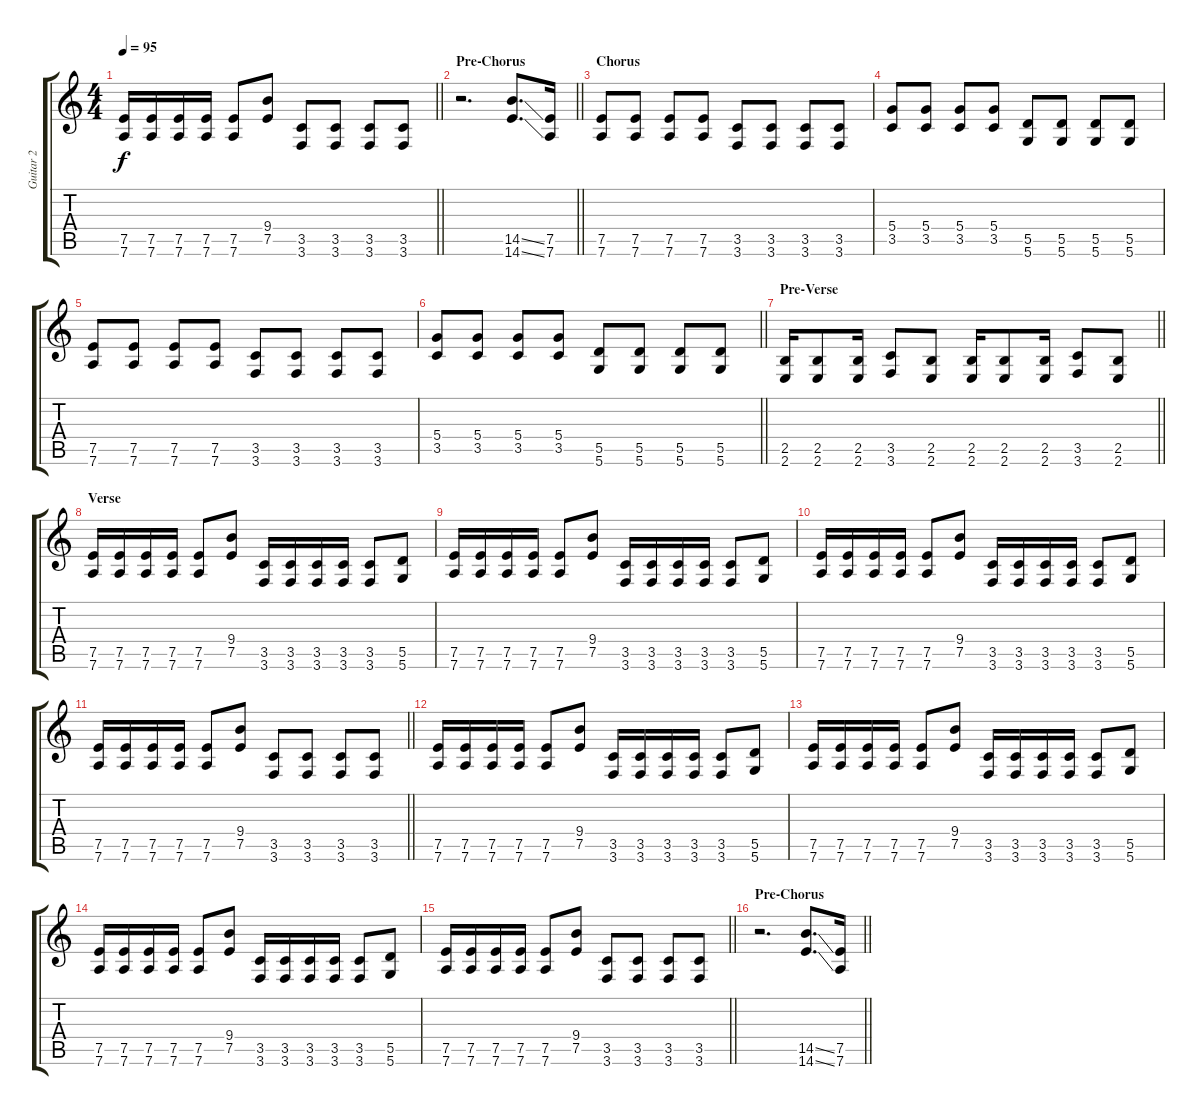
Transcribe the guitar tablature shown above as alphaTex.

\track ("Guitar 2" "Guitar 2") {instrument distortionguitar}
\staff {score tabs}
\tuning (E4 B3 G3 D3 A2 D2) {hide}
\ts (4 4)
\tempo 95
\clef g2
\barLineRight lightlight
\ks c
(7.5 7.6).16{dy f} (7.5 7.6).16 (7.5 7.6).16 (7.5 7.6).16 (7.5 7.6).8 (9.4 7.5).8 (3.5 3.6).8 (3.5 3.6).8 (3.5 3.6).8 (3.5 3.6).8 |
\section ("" "Pre-Chorus")
\barLineRight lightlight
r.2{d} (14.5{ss} 14.6{ss}).8{d} (7.5 7.6).16 |
\section ("" "Chorus")
(7.5 7.6).8 (7.5 7.6).8 (7.5 7.6).8 (7.5 7.6).8 (3.5 3.6).8 (3.5 3.6).8 (3.5 3.6).8 (3.5 3.6).8 |
(5.4 3.5).8 (5.4 3.5).8 (5.4 3.5).8 (5.4 3.5).8 (5.5 5.6).8 (5.5 5.6).8 (5.5 5.6).8 (5.5 5.6).8 |
(7.5 7.6).8 (7.5 7.6).8 (7.5 7.6).8 (7.5 7.6).8 (3.5 3.6).8 (3.5 3.6).8 (3.5 3.6).8 (3.5 3.6).8 |
\barLineRight lightlight
(5.4 3.5).8 (5.4 3.5).8 (5.4 3.5).8 (5.4 3.5).8 (5.5 5.6).8 (5.5 5.6).8 (5.5 5.6).8 (5.5 5.6).8 |
\section ("" "Pre-Verse")
\barLineRight lightlight
(2.5 2.6).16 (2.5 2.6).8 (2.5 2.6).16 (3.5 3.6).8 (2.5 2.6).8 (2.5 2.6).16 (2.5 2.6).8 (2.5 2.6).16 (3.5 3.6).8 (2.5 2.6).8 |
\section ("" "Verse")
(7.5 7.6).16 (7.5 7.6).16 (7.5 7.6).16 (7.5 7.6).16 (7.5 7.6).8 (9.4 7.5).8 (3.5 3.6).16 (3.5 3.6).16 (3.5 3.6).16 (3.5 3.6).16 (3.5 3.6).8 (5.5 5.6).8 |
(7.5 7.6).16 (7.5 7.6).16 (7.5 7.6).16 (7.5 7.6).16 (7.5 7.6).8 (9.4 7.5).8 (3.5 3.6).16 (3.5 3.6).16 (3.5 3.6).16 (3.5 3.6).16 (3.5 3.6).8 (5.5 5.6).8 |
(7.5 7.6).16 (7.5 7.6).16 (7.5 7.6).16 (7.5 7.6).16 (7.5 7.6).8 (9.4 7.5).8 (3.5 3.6).16 (3.5 3.6).16 (3.5 3.6).16 (3.5 3.6).16 (3.5 3.6).8 (5.5 5.6).8 |
\barLineRight lightlight
(7.5 7.6).16 (7.5 7.6).16 (7.5 7.6).16 (7.5 7.6).16 (7.5 7.6).8 (9.4 7.5).8 (3.5 3.6).8 (3.5 3.6).8 (3.5 3.6).8 (3.5 3.6).8 |
(7.5 7.6).16 (7.5 7.6).16 (7.5 7.6).16 (7.5 7.6).16 (7.5 7.6).8 (9.4 7.5).8 (3.5 3.6).16 (3.5 3.6).16 (3.5 3.6).16 (3.5 3.6).16 (3.5 3.6).8 (5.5 5.6).8 |
(7.5 7.6).16 (7.5 7.6).16 (7.5 7.6).16 (7.5 7.6).16 (7.5 7.6).8 (9.4 7.5).8 (3.5 3.6).16 (3.5 3.6).16 (3.5 3.6).16 (3.5 3.6).16 (3.5 3.6).8 (5.5 5.6).8 |
(7.5 7.6).16 (7.5 7.6).16 (7.5 7.6).16 (7.5 7.6).16 (7.5 7.6).8 (9.4 7.5).8 (3.5 3.6).16 (3.5 3.6).16 (3.5 3.6).16 (3.5 3.6).16 (3.5 3.6).8 (5.5 5.6).8 |
\barLineRight lightlight
(7.5 7.6).16 (7.5 7.6).16 (7.5 7.6).16 (7.5 7.6).16 (7.5 7.6).8 (9.4 7.5).8 (3.5 3.6).8 (3.5 3.6).8 (3.5 3.6).8 (3.5 3.6).8 |
\section ("" "Pre-Chorus")
\barLineRight lightlight
r.2{d} (14.5{ss} 14.6{ss}).8{d} (7.5 7.6).16
